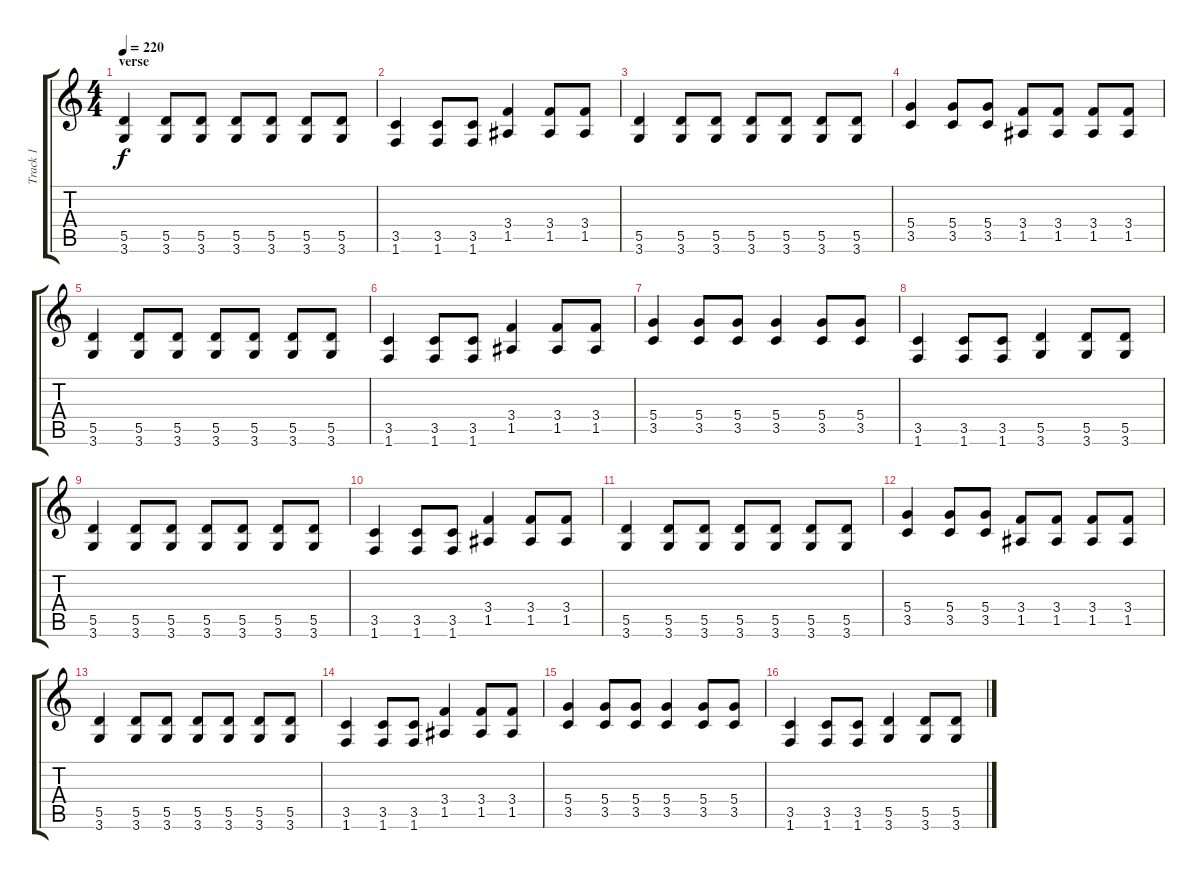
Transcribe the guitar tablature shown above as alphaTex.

\track ("Track 1" "Track 1") {instrument distortionguitar}
\staff {score tabs}
\tuning (E4 B3 G3 D3 A2 E2) {hide}
\ts (4 4)
\section ("" "verse")
\tempo 220
\clef g2
\ks c
(5.5 3.6).4{dy f} (5.5 3.6).8 (5.5 3.6).8 (5.5 3.6).8 (5.5 3.6).8 (5.5 3.6).8 (5.5 3.6).8 |
(3.5 1.6).4 (3.5 1.6).8 (3.5 1.6).8 (3.4 1.5).4 (3.4 1.5).8 (3.4 1.5).8 |
(5.5 3.6).4 (5.5 3.6).8 (5.5 3.6).8 (5.5 3.6).8 (5.5 3.6).8 (5.5 3.6).8 (5.5 3.6).8 |
(5.4 3.5).4 (5.4 3.5).8 (5.4 3.5).8 (3.4 1.5).8 (3.4 1.5).8 (3.4 1.5).8 (3.4 1.5).8 |
(5.5 3.6).4 (5.5 3.6).8 (5.5 3.6).8 (5.5 3.6).8 (5.5 3.6).8 (5.5 3.6).8 (5.5 3.6).8 |
(3.5 1.6).4 (3.5 1.6).8 (3.5 1.6).8 (3.4 1.5).4 (3.4 1.5).8 (3.4 1.5).8 |
(5.4 3.5).4 (5.4 3.5).8 (5.4 3.5).8 (5.4 3.5).4 (5.4 3.5).8 (5.4 3.5).8 |
(3.5 1.6).4 (3.5 1.6).8 (3.5 1.6).8 (5.5 3.6).4 (5.5 3.6).8 (5.5 3.6).8 |
(5.5 3.6).4 (5.5 3.6).8 (5.5 3.6).8 (5.5 3.6).8 (5.5 3.6).8 (5.5 3.6).8 (5.5 3.6).8 |
(3.5 1.6).4 (3.5 1.6).8 (3.5 1.6).8 (3.4 1.5).4 (3.4 1.5).8 (3.4 1.5).8 |
(5.5 3.6).4 (5.5 3.6).8 (5.5 3.6).8 (5.5 3.6).8 (5.5 3.6).8 (5.5 3.6).8 (5.5 3.6).8 |
(5.4 3.5).4 (5.4 3.5).8 (5.4 3.5).8 (3.4 1.5).8 (3.4 1.5).8 (3.4 1.5).8 (3.4 1.5).8 |
(5.5 3.6).4 (5.5 3.6).8 (5.5 3.6).8 (5.5 3.6).8 (5.5 3.6).8 (5.5 3.6).8 (5.5 3.6).8 |
(3.5 1.6).4 (3.5 1.6).8 (3.5 1.6).8 (3.4 1.5).4 (3.4 1.5).8 (3.4 1.5).8 |
(5.4 3.5).4 (5.4 3.5).8 (5.4 3.5).8 (5.4 3.5).4 (5.4 3.5).8 (5.4 3.5).8 |
(3.5 1.6).4 (3.5 1.6).8 (3.5 1.6).8 (5.5 3.6).4 (5.5 3.6).8 (5.5 3.6).8
